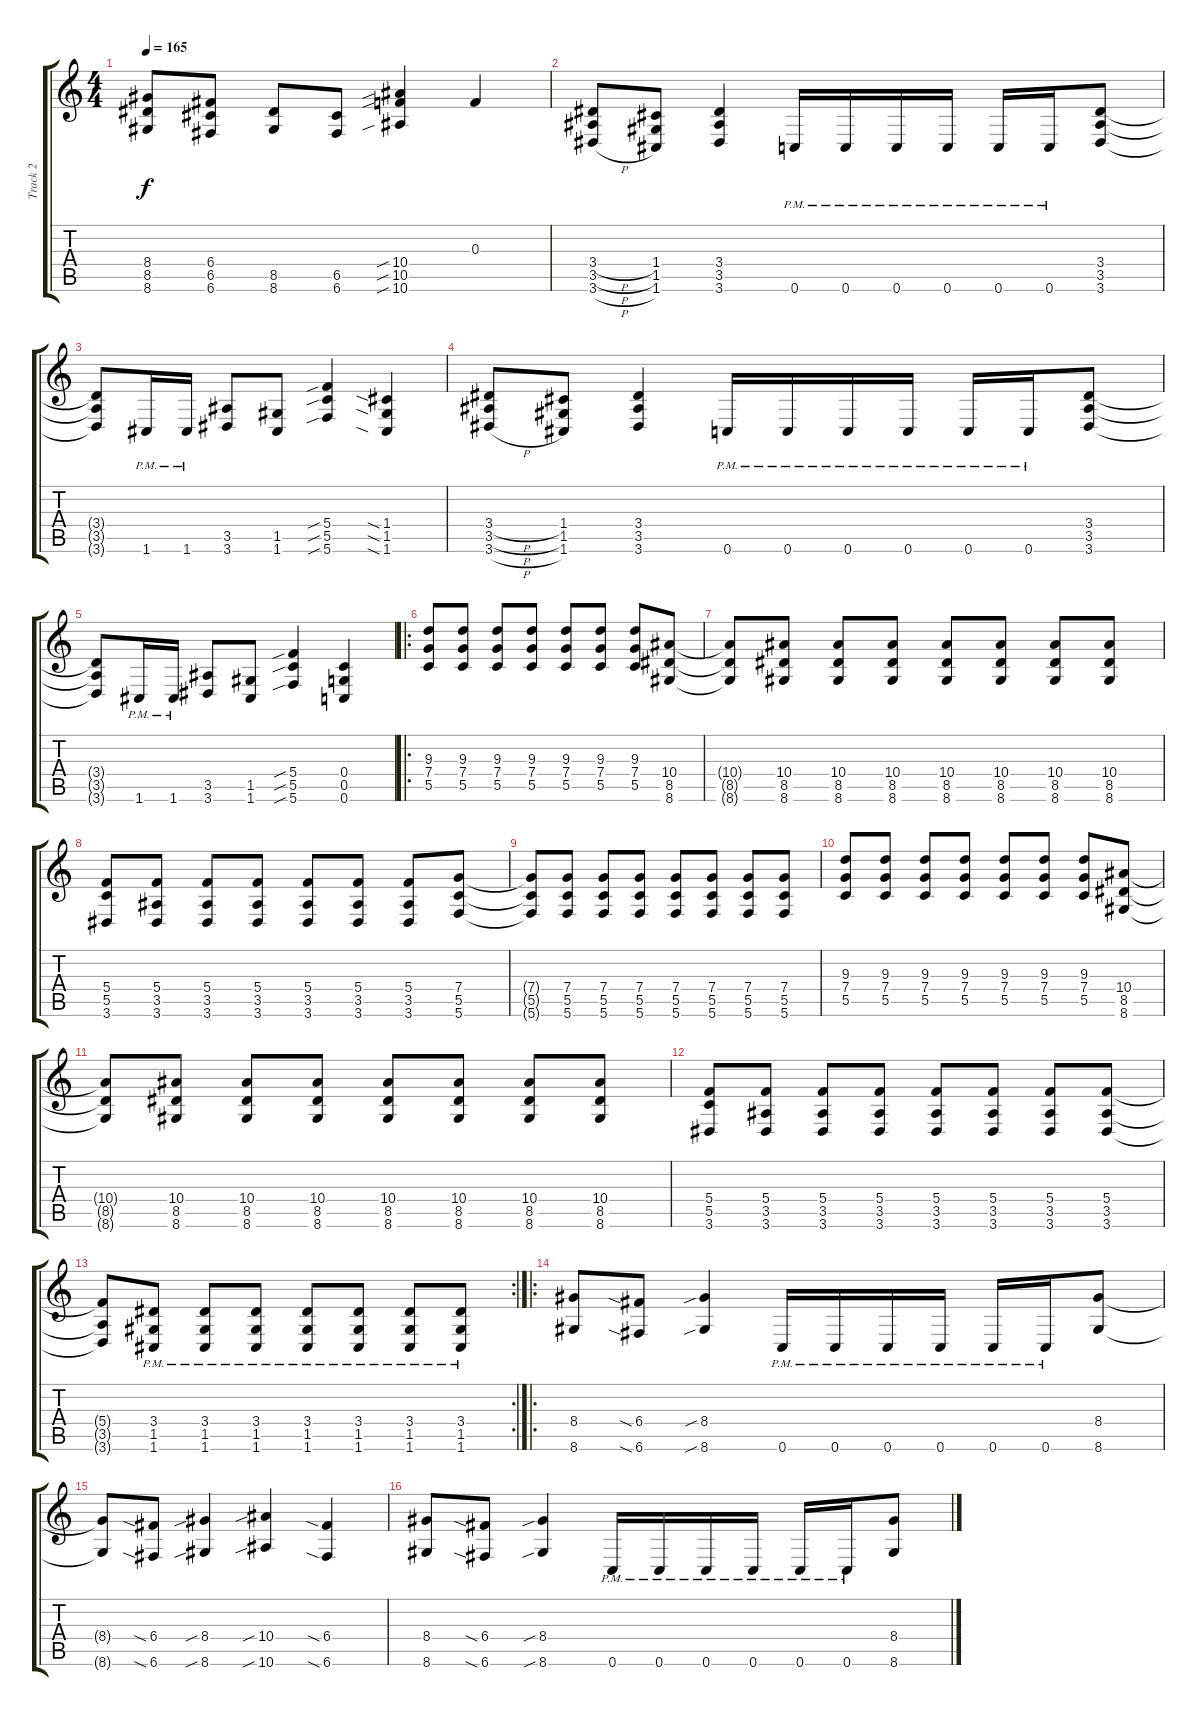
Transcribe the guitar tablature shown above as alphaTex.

\track ("Track 2" "Track 2") {instrument distortionguitar}
\staff {score tabs}
\tuning (D4 A3 F3 C3 G2 C2) {hide}
\ts (4 4)
\tempo 165
\clef g2
\ks c
(8.4{t} 8.5{t} 8.6{t}).8{dy f} (6.4 6.5 6.6).8 (8.5 8.6).8 (6.5 6.6).8 (10.4{sib} 10.5{sib} 10.6{sib}).4 0.3.4 |
(3.4{h} 3.5{h} 3.6{h}).8 (1.4 1.5 1.6).8 (3.4 3.5 3.6).4 0.6{pm}.16 0.6{pm}.16 0.6{pm}.16 0.6{pm}.16 0.6{pm}.16 0.6{pm}.16 (3.4 3.5 3.6).8 |
(3.4{t} 3.5{t} 3.6{t}).8 1.6{pm}.16 1.6{pm}.16 (3.5 3.6).8 (1.5 1.6).8 (5.4{sib} 5.5{sib} 5.6{sib}).4 (1.4{sia} 1.5{sia} 1.6{sia}).4 |
(3.4{h} 3.5{h} 3.6{h}).8 (1.4 1.5 1.6).8 (3.4 3.5 3.6).4 0.6{pm}.16 0.6{pm}.16 0.6{pm}.16 0.6{pm}.16 0.6{pm}.16 0.6{pm}.16 (3.4 3.5 3.6).8 |
(3.4{t} 3.5{t} 3.6{t}).8 1.6{pm}.16 1.6{pm}.16 (3.5 3.6).8 (1.5 1.6).8 (5.4{sib} 5.5{sib} 5.6{sib}).4 (0.4 0.5 0.6).4 |
\ro
(9.3 7.4 5.5).8 (9.3 7.4 5.5).8 (9.3 7.4 5.5).8 (9.3 7.4 5.5).8 (9.3 7.4 5.5).8 (9.3 7.4 5.5).8 (9.3 7.4 5.5).8 (10.4 8.5 8.6).8 |
(10.4{t} 8.5{t} 8.6{t}).8 (10.4 8.5 8.6).8 (10.4 8.5 8.6).8 (10.4 8.5 8.6).8 (10.4 8.5 8.6).8 (10.4 8.5 8.6).8 (10.4 8.5 8.6).8 (10.4 8.5 8.6).8 |
(5.4 5.5 3.6).8 (5.4 3.5 3.6).8 (5.4 3.5 3.6).8 (5.4 3.5 3.6).8 (5.4 3.5 3.6).8 (5.4 3.5 3.6).8 (5.4 3.5 3.6).8 (7.4 5.5 5.6).8 |
(7.4{t} 5.5{t} 5.6{t}).8 (7.4 5.5 5.6).8 (7.4 5.5 5.6).8 (7.4 5.5 5.6).8 (7.4 5.5 5.6).8 (7.4 5.5 5.6).8 (7.4 5.5 5.6).8 (7.4 5.5 5.6).8 |
(9.3 7.4 5.5).8 (9.3 7.4 5.5).8 (9.3 7.4 5.5).8 (9.3 7.4 5.5).8 (9.3 7.4 5.5).8 (9.3 7.4 5.5).8 (9.3 7.4 5.5).8 (10.4 8.5 8.6).8 |
(10.4{t} 8.5{t} 8.6{t}).8 (10.4 8.5 8.6).8 (10.4 8.5 8.6).8 (10.4 8.5 8.6).8 (10.4 8.5 8.6).8 (10.4 8.5 8.6).8 (10.4 8.5 8.6).8 (10.4 8.5 8.6).8 |
(5.4 5.5 3.6).8 (5.4 3.5 3.6).8 (5.4 3.5 3.6).8 (5.4 3.5 3.6).8 (5.4 3.5 3.6).8 (5.4 3.5 3.6).8 (5.4 3.5 3.6).8 (5.4 3.5 3.6).8 |
\rc 2
(5.4{t} 3.5{t} 3.6{t}).8 (3.4{pm} 1.5{pm} 1.6{pm}).8 (3.4{pm} 1.5{pm} 1.6{pm}).8 (3.4{pm} 1.5{pm} 1.6{pm}).8 (3.4{pm} 1.5{pm} 1.6{pm}).8 (3.4{pm} 1.5{pm} 1.6{pm}).8 (3.4{pm} 1.5{pm} 1.6{pm}).8 (3.4{pm} 1.5{pm} 1.6{pm}).8 |
\ro
(8.4 8.6).8 (6.4{sia} 6.6{sia}).8 (8.4{sib} 8.6{sib}).4 0.6{pm}.16 0.6{pm}.16 0.6{pm}.16 0.6{pm}.16 0.6{pm}.16 0.6{pm}.16 (8.4 8.6).8 |
(8.4{t} 8.6{t}).8 (6.4{sia} 6.6{sia}).8 (8.4{sib} 8.6{sib}).4 (10.4{sib} 10.6{sib}).4 (6.4{sia} 6.6{sia}).4 |
(8.4 8.6).8 (6.4{sia} 6.6{sia}).8 (8.4{sib} 8.6{sib}).4 0.6{pm}.16 0.6{pm}.16 0.6{pm}.16 0.6{pm}.16 0.6{pm}.16 0.6{pm}.16 (8.4 8.6).8
